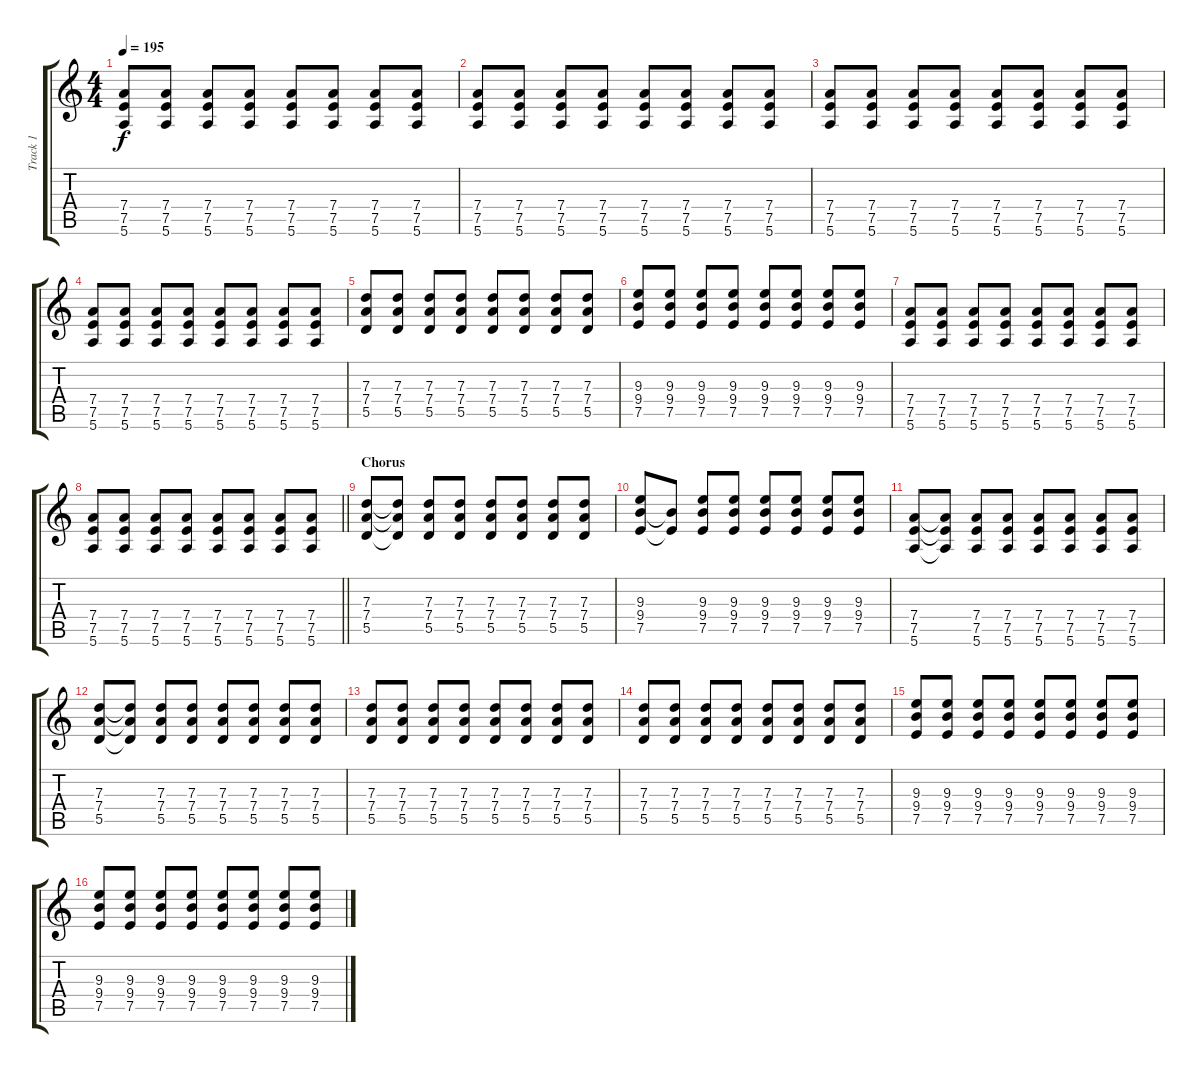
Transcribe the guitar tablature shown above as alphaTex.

\track ("Track 1" "Track 1") {instrument overdrivenguitar}
\staff {score tabs}
\tuning (E4 B3 G3 D3 A2 E2) {hide}
\ts (4 4)
\tempo 195
\clef g2
\ks c
(7.4 7.5 5.6).8{dy f} (7.4 7.5 5.6).8 (7.4 7.5 5.6).8 (7.4 7.5 5.6).8 (7.4 7.5 5.6).8 (7.4 7.5 5.6).8 (7.4 7.5 5.6).8 (7.4 7.5 5.6).8 |
(7.4 7.5 5.6).8 (7.4 7.5 5.6).8 (7.4 7.5 5.6).8 (7.4 7.5 5.6).8 (7.4 7.5 5.6).8 (7.4 7.5 5.6).8 (7.4 7.5 5.6).8 (7.4 7.5 5.6).8 |
(7.4 7.5 5.6).8 (7.4 7.5 5.6).8 (7.4 7.5 5.6).8 (7.4 7.5 5.6).8 (7.4 7.5 5.6).8 (7.4 7.5 5.6).8 (7.4 7.5 5.6).8 (7.4 7.5 5.6).8 |
(7.4 7.5 5.6).8 (7.4 7.5 5.6).8 (7.4 7.5 5.6).8 (7.4 7.5 5.6).8 (7.4 7.5 5.6).8 (7.4 7.5 5.6).8 (7.4 7.5 5.6).8 (7.4 7.5 5.6).8 |
(7.3 7.4 5.5).8 (7.3 7.4 5.5).8 (7.3 7.4 5.5).8 (7.3 7.4 5.5).8 (7.3 7.4 5.5).8 (7.3 7.4 5.5).8 (7.3 7.4 5.5).8 (7.3 7.4 5.5).8 |
(9.3 9.4 7.5).8 (9.3 9.4 7.5).8 (9.3 9.4 7.5).8 (9.3 9.4 7.5).8 (9.3 9.4 7.5).8 (9.3 9.4 7.5).8 (9.3 9.4 7.5).8 (9.3 9.4 7.5).8 |
(7.4 7.5 5.6).8 (7.4 7.5 5.6).8 (7.4 7.5 5.6).8 (7.4 7.5 5.6).8 (7.4 7.5 5.6).8 (7.4 7.5 5.6).8 (7.4 7.5 5.6).8 (7.4 7.5 5.6).8 |
\barLineRight lightlight
(7.4 7.5 5.6).8 (7.4 7.5 5.6).8 (7.4 7.5 5.6).8 (7.4 7.5 5.6).8 (7.4 7.5 5.6).8 (7.4 7.5 5.6).8 (7.4 7.5 5.6).8 (7.4 7.5 5.6).8 |
\section ("" "Chorus")
(7.3 7.4 5.5).8 (7.3{t} 7.4{t} 5.5{t}).8 (7.3 7.4 5.5).8 (7.3 7.4 5.5).8 (7.3 7.4 5.5).8 (7.3 7.4 5.5).8 (7.3 7.4 5.5).8 (7.3 7.4 5.5).8 |
(9.3 9.4 7.5).8 (9.4{t} 7.5{t}).8 (9.3 9.4 7.5).8 (9.3 9.4 7.5).8 (9.3 9.4 7.5).8 (9.3 9.4 7.5).8 (9.3 9.4 7.5).8 (9.3 9.4 7.5).8 |
(7.4 7.5 5.6).8 (7.4{t} 7.5{t} 5.6{t}).8 (7.4 7.5 5.6).8 (7.4 7.5 5.6).8 (7.4 7.5 5.6).8 (7.4 7.5 5.6).8 (7.4 7.5 5.6).8 (7.4 7.5 5.6).8 |
(7.3 7.4 5.5).8 (7.3{t} 7.4{t} 5.5{t}).8 (7.3 7.4 5.5).8 (7.3 7.4 5.5).8 (7.3 7.4 5.5).8 (7.3 7.4 5.5).8 (7.3 7.4 5.5).8 (7.3 7.4 5.5).8 |
(7.3 7.4 5.5).8 (7.3 7.4 5.5).8 (7.3 7.4 5.5).8 (7.3 7.4 5.5).8 (7.3 7.4 5.5).8 (7.3 7.4 5.5).8 (7.3 7.4 5.5).8 (7.3 7.4 5.5).8 |
(7.3 7.4 5.5).8 (7.3 7.4 5.5).8 (7.3 7.4 5.5).8 (7.3 7.4 5.5).8 (7.3 7.4 5.5).8 (7.3 7.4 5.5).8 (7.3 7.4 5.5).8 (7.3 7.4 5.5).8 |
(9.3 9.4 7.5).8 (9.3 9.4 7.5).8 (9.3 9.4 7.5).8 (9.3 9.4 7.5).8 (9.3 9.4 7.5).8 (9.3 9.4 7.5).8 (9.3 9.4 7.5).8 (9.3 9.4 7.5).8 |
(9.3 9.4 7.5).8 (9.3 9.4 7.5).8 (9.3 9.4 7.5).8 (9.3 9.4 7.5).8 (9.3 9.4 7.5).8 (9.3 9.4 7.5).8 (9.3 9.4 7.5).8 (9.3 9.4 7.5).8
